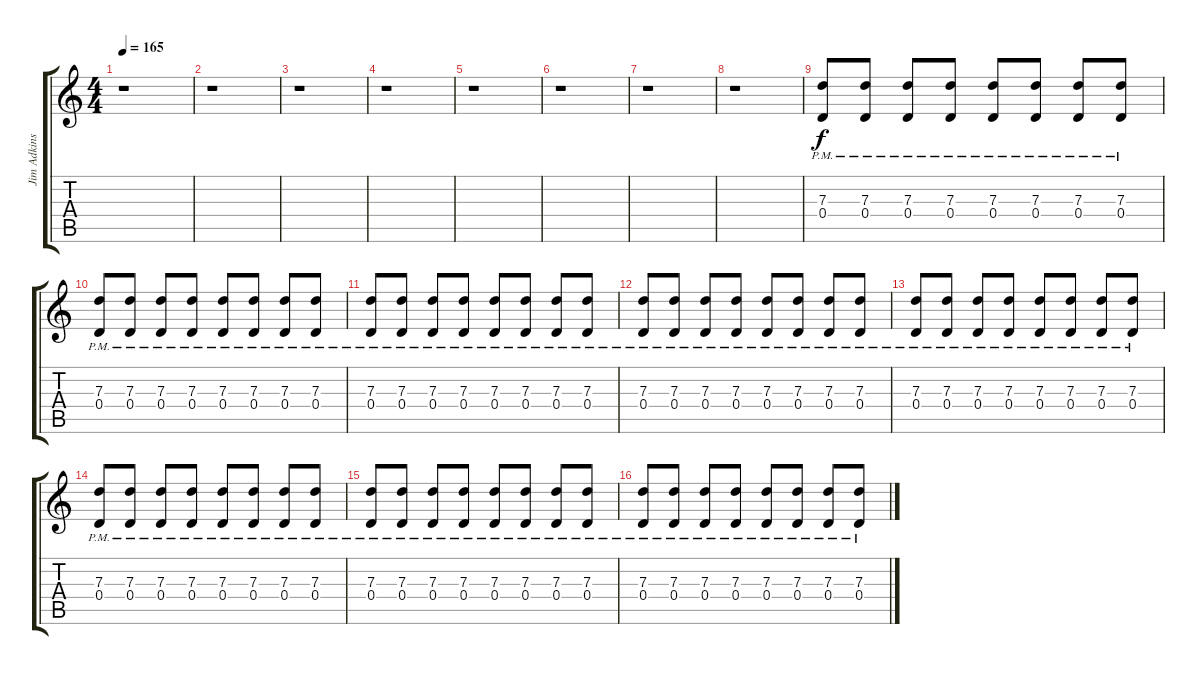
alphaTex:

\track ("Jim Adkins (Guitar 1)" "Jim Adkins") {instrument overdrivenguitar}
\staff {score tabs}
\tuning (E4 B3 G3 D3 A2 D2) {hide}
\ts (4 4)
\tempo 165
\clef g2
\ks c
r.1{dy f} |
r.1 |
r.1 |
r.1 |
r.1 |
r.1 |
r.1 |
r.1 |
(7.3{pm} 0.4{pm}).8 (7.3{pm} 0.4{pm}).8 (7.3{pm} 0.4{pm}).8 (7.3{pm} 0.4{pm}).8 (7.3{pm} 0.4{pm}).8 (7.3{pm} 0.4{pm}).8 (7.3{pm} 0.4{pm}).8 (7.3{pm} 0.4{pm}).8 |
(7.3{pm} 0.4{pm}).8 (7.3{pm} 0.4{pm}).8 (7.3{pm} 0.4{pm}).8 (7.3{pm} 0.4{pm}).8 (7.3{pm} 0.4{pm}).8 (7.3{pm} 0.4{pm}).8 (7.3{pm} 0.4{pm}).8 (7.3{pm} 0.4{pm}).8 |
(7.3{pm} 0.4{pm}).8 (7.3{pm} 0.4{pm}).8 (7.3{pm} 0.4{pm}).8 (7.3{pm} 0.4{pm}).8 (7.3{pm} 0.4{pm}).8 (7.3{pm} 0.4{pm}).8 (7.3{pm} 0.4{pm}).8 (7.3{pm} 0.4{pm}).8 |
(7.3{pm} 0.4{pm}).8 (7.3{pm} 0.4{pm}).8 (7.3{pm} 0.4{pm}).8 (7.3{pm} 0.4{pm}).8 (7.3{pm} 0.4{pm}).8 (7.3{pm} 0.4{pm}).8 (7.3{pm} 0.4{pm}).8 (7.3{pm} 0.4{pm}).8 |
(7.3{pm} 0.4{pm}).8 (7.3{pm} 0.4{pm}).8 (7.3{pm} 0.4{pm}).8 (7.3{pm} 0.4{pm}).8 (7.3{pm} 0.4{pm}).8 (7.3{pm} 0.4{pm}).8 (7.3{pm} 0.4{pm}).8 (7.3{pm} 0.4{pm}).8 |
(7.3{pm} 0.4{pm}).8 (7.3{pm} 0.4{pm}).8 (7.3{pm} 0.4{pm}).8 (7.3{pm} 0.4{pm}).8 (7.3{pm} 0.4{pm}).8 (7.3{pm} 0.4{pm}).8 (7.3{pm} 0.4{pm}).8 (7.3{pm} 0.4{pm}).8 |
(7.3{pm} 0.4{pm}).8 (7.3{pm} 0.4{pm}).8 (7.3{pm} 0.4{pm}).8 (7.3{pm} 0.4{pm}).8 (7.3{pm} 0.4{pm}).8 (7.3{pm} 0.4{pm}).8 (7.3{pm} 0.4{pm}).8 (7.3{pm} 0.4{pm}).8 |
(7.3{pm} 0.4{pm}).8 (7.3{pm} 0.4{pm}).8 (7.3{pm} 0.4{pm}).8 (7.3{pm} 0.4{pm}).8 (7.3{pm} 0.4{pm}).8 (7.3{pm} 0.4{pm}).8 (7.3{pm} 0.4{pm}).8 (7.3{pm} 0.4{pm}).8
